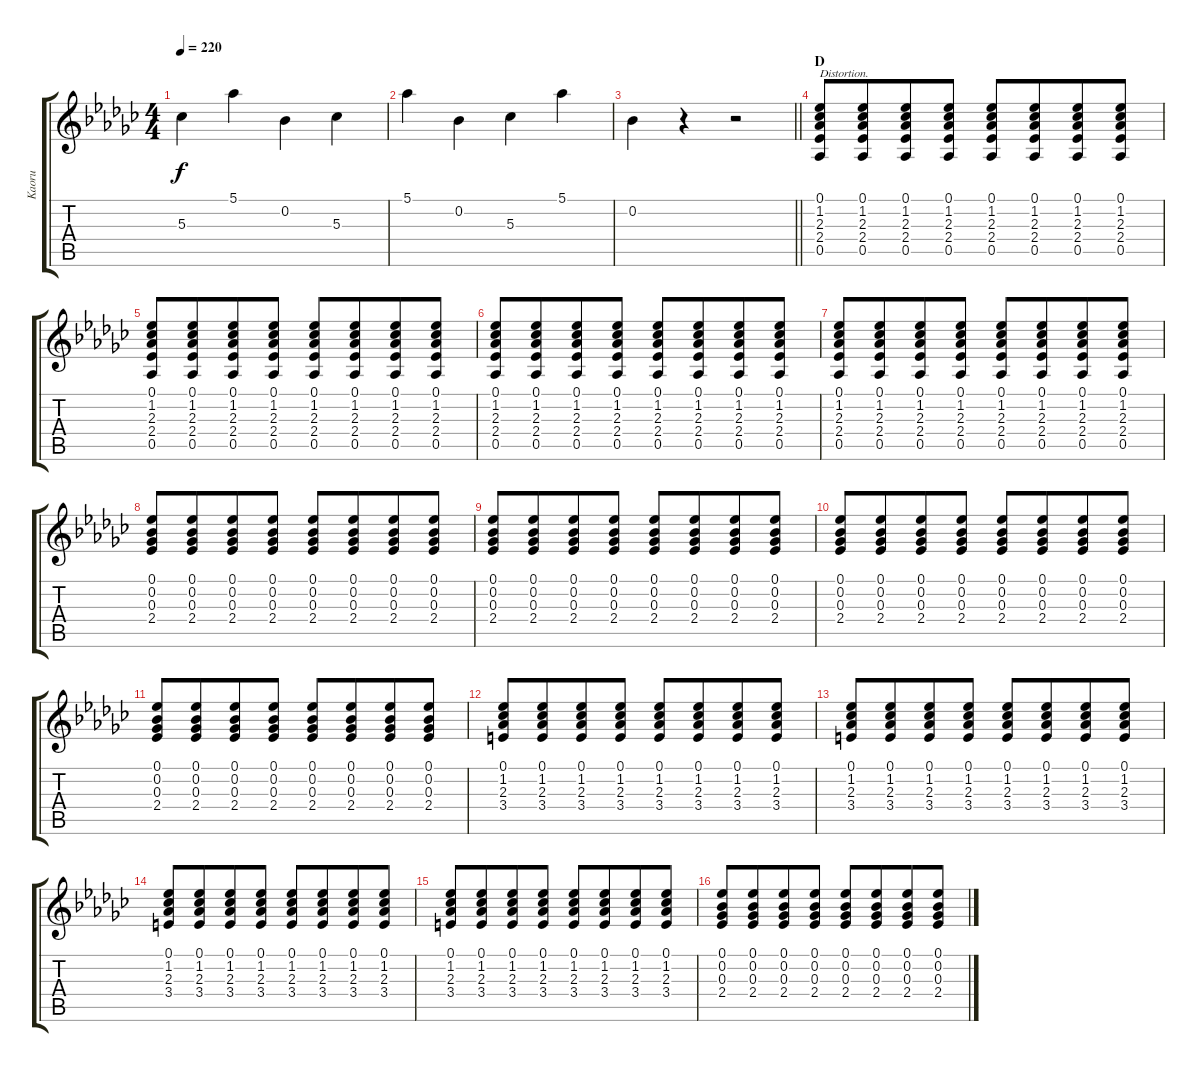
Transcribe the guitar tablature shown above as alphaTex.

\track ("Kaoru" "Kaoru") {instrument overdrivenguitar}
\staff {score tabs}
\tuning (Eb4 Bb3 Gb3 Db3 Ab2 Db2) {hide}
\ts (4 4)
\tempo 220
\clef g2
\ks ebminor
5.3.4{dy f} 5.1.4 0.2.4 5.3.4 |
5.1.4 0.2.4 5.3.4 5.1.4 |
\barLineRight lightlight
0.2.4 r.4 r.2 |
\section ("" "D")
(0.1 1.2 2.3 2.4 0.5).8{txt "Distortion." instrument overdrivenguitar} (0.1 1.2 2.3 2.4 0.5).8{beam merge} (0.1 1.2 2.3 2.4 0.5).8 (0.1 1.2 2.3 2.4 0.5).8 (0.1 1.2 2.3 2.4 0.5).8 (0.1 1.2 2.3 2.4 0.5).8{beam merge} (0.1 1.2 2.3 2.4 0.5).8 (0.1 1.2 2.3 2.4 0.5).8 |
(0.1 1.2 2.3 2.4 0.5).8 (0.1 1.2 2.3 2.4 0.5).8{beam merge} (0.1 1.2 2.3 2.4 0.5).8 (0.1 1.2 2.3 2.4 0.5).8 (0.1 1.2 2.3 2.4 0.5).8 (0.1 1.2 2.3 2.4 0.5).8{beam merge} (0.1 1.2 2.3 2.4 0.5).8 (0.1 1.2 2.3 2.4 0.5).8 |
(0.1 1.2 2.3 2.4 0.5).8 (0.1 1.2 2.3 2.4 0.5).8{beam merge} (0.1 1.2 2.3 2.4 0.5).8 (0.1 1.2 2.3 2.4 0.5).8 (0.1 1.2 2.3 2.4 0.5).8 (0.1 1.2 2.3 2.4 0.5).8{beam merge} (0.1 1.2 2.3 2.4 0.5).8 (0.1 1.2 2.3 2.4 0.5).8 |
(0.1 1.2 2.3 2.4 0.5).8 (0.1 1.2 2.3 2.4 0.5).8{beam merge} (0.1 1.2 2.3 2.4 0.5).8 (0.1 1.2 2.3 2.4 0.5).8 (0.1 1.2 2.3 2.4 0.5).8 (0.1 1.2 2.3 2.4 0.5).8{beam merge} (0.1 1.2 2.3 2.4 0.5).8 (0.1 1.2 2.3 2.4 0.5).8 |
(0.1 0.2 0.3 2.4).8 (0.1 0.2 0.3 2.4).8{beam merge} (0.1 0.2 0.3 2.4).8 (0.1 0.2 0.3 2.4).8 (0.1 0.2 0.3 2.4).8 (0.1 0.2 0.3 2.4).8{beam merge} (0.1 0.2 0.3 2.4).8 (0.1 0.2 0.3 2.4).8 |
(0.1 0.2 0.3 2.4).8 (0.1 0.2 0.3 2.4).8{beam merge} (0.1 0.2 0.3 2.4).8 (0.1 0.2 0.3 2.4).8 (0.1 0.2 0.3 2.4).8 (0.1 0.2 0.3 2.4).8{beam merge} (0.1 0.2 0.3 2.4).8 (0.1 0.2 0.3 2.4).8 |
(0.1 0.2 0.3 2.4).8 (0.1 0.2 0.3 2.4).8{beam merge} (0.1 0.2 0.3 2.4).8 (0.1 0.2 0.3 2.4).8 (0.1 0.2 0.3 2.4).8 (0.1 0.2 0.3 2.4).8{beam merge} (0.1 0.2 0.3 2.4).8 (0.1 0.2 0.3 2.4).8 |
(0.1 0.2 0.3 2.4).8 (0.1 0.2 0.3 2.4).8{beam merge} (0.1 0.2 0.3 2.4).8 (0.1 0.2 0.3 2.4).8 (0.1 0.2 0.3 2.4).8 (0.1 0.2 0.3 2.4).8{beam merge} (0.1 0.2 0.3 2.4).8 (0.1 0.2 0.3 2.4).8 |
(0.1 1.2 2.3 3.4).8 (0.1 1.2 2.3 3.4).8{beam merge} (0.1 1.2 2.3 3.4).8 (0.1 1.2 2.3 3.4).8 (0.1 1.2 2.3 3.4).8 (0.1 1.2 2.3 3.4).8{beam merge} (0.1 1.2 2.3 3.4).8 (0.1 1.2 2.3 3.4).8 |
(0.1 1.2 2.3 3.4).8 (0.1 1.2 2.3 3.4).8{beam merge} (0.1 1.2 2.3 3.4).8 (0.1 1.2 2.3 3.4).8 (0.1 1.2 2.3 3.4).8 (0.1 1.2 2.3 3.4).8{beam merge} (0.1 1.2 2.3 3.4).8 (0.1 1.2 2.3 3.4).8 |
(0.1 1.2 2.3 3.4).8 (0.1 1.2 2.3 3.4).8{beam merge} (0.1 1.2 2.3 3.4).8 (0.1 1.2 2.3 3.4).8 (0.1 1.2 2.3 3.4).8 (0.1 1.2 2.3 3.4).8{beam merge} (0.1 1.2 2.3 3.4).8 (0.1 1.2 2.3 3.4).8 |
(0.1 1.2 2.3 3.4).8 (0.1 1.2 2.3 3.4).8{beam merge} (0.1 1.2 2.3 3.4).8 (0.1 1.2 2.3 3.4).8 (0.1 1.2 2.3 3.4).8 (0.1 1.2 2.3 3.4).8{beam merge} (0.1 1.2 2.3 3.4).8 (0.1 1.2 2.3 3.4).8 |
(0.1 0.2 0.3 2.4).8 (0.1 0.2 0.3 2.4).8{beam merge} (0.1 0.2 0.3 2.4).8 (0.1 0.2 0.3 2.4).8 (0.1 0.2 0.3 2.4).8 (0.1 0.2 0.3 2.4).8{beam merge} (0.1 0.2 0.3 2.4).8 (0.1 0.2 0.3 2.4).8
